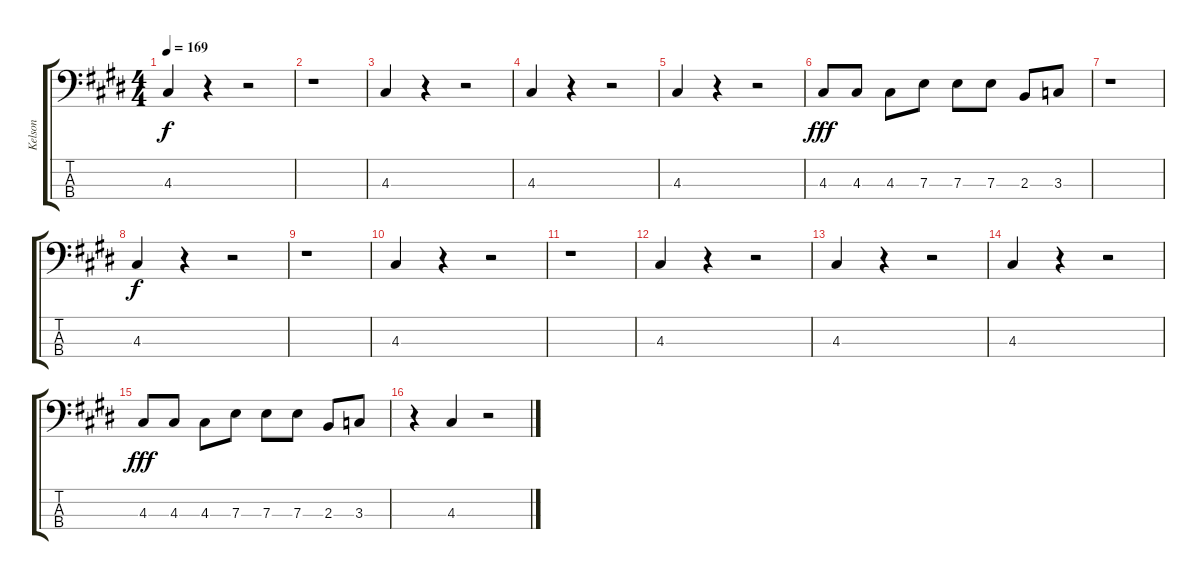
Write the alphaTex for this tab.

\track ("Kelson" "Kelson") {instrument electricbassfinger}
\staff {score tabs}
\tuning (G2 D2 A1 E1) {hide}
\ts (4 4)
\tempo 169
\clef f4
\ks c#minor
4.3.4{dy f} r.4 r.2 |
r.1 |
4.3.4 r.4 r.2 |
4.3.4 r.4 r.2 |
4.3.4 r.4 r.2 |
4.3.8{dy fff} 4.3.8 4.3.8 7.3.8 7.3.8 7.3.8 2.3.8 3.3.8 |
r.1 |
4.3.4{dy f} r.4 r.2 |
r.1 |
4.3.4 r.4 r.2 |
r.1 |
4.3.4 r.4 r.2 |
4.3.4 r.4 r.2 |
4.3.4 r.4 r.2 |
4.3.8{dy fff} 4.3.8 4.3.8 7.3.8 7.3.8 7.3.8 2.3.8 3.3.8 |
r.4 4.3.4 r.2
